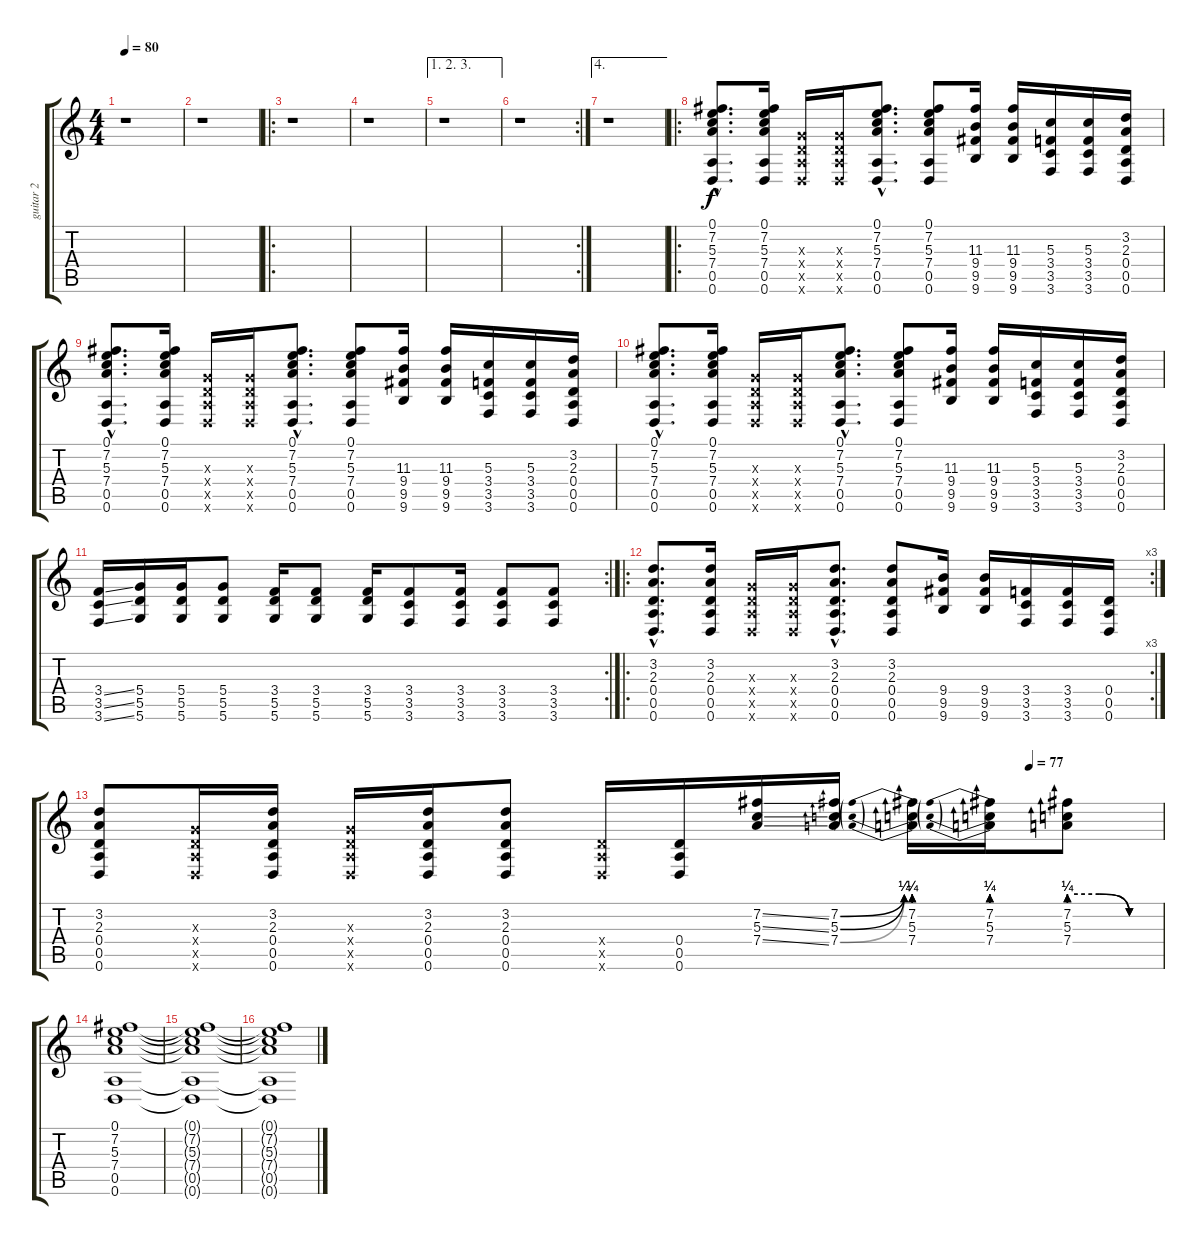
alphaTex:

\track ("guitar 2" "guitar 2") {instrument distortionguitar}
\staff {score tabs}
\tuning (E4 B3 G3 D3 A2 D2) {hide}
\ts (4 4)
\tempo 80
\clef g2
\ks c
r.1{dy f} |
r.1 |
\ro
r.1 |
r.1 |
\ae (1 2 3)
r.1 |
\rc 2
r.1 |
\ae 4
r.1 |
\ro
(0.1{hac} 7.2{hac} 5.3{hac} 7.4{hac} 0.5{hac} 0.6{hac}).8{d} (0.1 7.2 5.3 7.4 0.5 0.6).16 (0.3{x} 0.4{x} 0.5{x} 0.6{x}).16 (0.3{x} 0.4{x} 0.5{x} 0.6{x}).16 (0.1{hac} 7.2{hac} 5.3{hac} 7.4{hac} 0.5{hac} 0.6{hac}).8{d} (0.1 7.2 5.3 7.4 0.5 0.6).8 (11.3 9.4 9.5 9.6).16 (11.3 9.4 9.5 9.6).16 (5.3 3.4 3.5 3.6).16 (5.3 3.4 3.5 3.6).16 (3.2 2.3 0.4 0.5 0.6).16 |
(0.1{hac} 7.2{hac} 5.3{hac} 7.4{hac} 0.5{hac} 0.6{hac}).8{d} (0.1 7.2 5.3 7.4 0.5 0.6).16 (0.3{x} 0.4{x} 0.5{x} 0.6{x}).16 (0.3{x} 0.4{x} 0.5{x} 0.6{x}).16 (0.1{hac} 7.2{hac} 5.3{hac} 7.4{hac} 0.5{hac} 0.6{hac}).8{d} (0.1 7.2 5.3 7.4 0.5 0.6).8 (11.3 9.4 9.5 9.6).16 (11.3 9.4 9.5 9.6).16 (5.3 3.4 3.5 3.6).16 (5.3 3.4 3.5 3.6).16 (3.2 2.3 0.4 0.5 0.6).16 |
(0.1{hac} 7.2{hac} 5.3{hac} 7.4{hac} 0.5{hac} 0.6{hac}).8{d} (0.1 7.2 5.3 7.4 0.5 0.6).16 (0.3{x} 0.4{x} 0.5{x} 0.6{x}).16 (0.3{x} 0.4{x} 0.5{x} 0.6{x}).16 (0.1{hac} 7.2{hac} 5.3{hac} 7.4{hac} 0.5{hac} 0.6{hac}).8{d} (0.1 7.2 5.3 7.4 0.5 0.6).8 (11.3 9.4 9.5 9.6).16 (11.3 9.4 9.5 9.6).16 (5.3 3.4 3.5 3.6).16 (5.3 3.4 3.5 3.6).16 (3.2 2.3 0.4 0.5 0.6).16 |
\rc 2
(3.4{ss} 3.5{ss} 3.6{ss}).16 (5.4 5.5 5.6).16 (5.4 5.5 5.6).16 (5.4 5.5 5.6).8 (3.4 5.5 5.6).16 (3.4 5.5 5.6).8 (3.4 5.5 5.6).16 (3.4 3.5 3.6).8 (3.4 3.5 3.6).16 (3.4 3.5 3.6).8 (3.4 3.5 3.6).8 |
\ro
\rc 3
(3.2{hac} 2.3{hac} 0.4{hac} 0.5{hac} 0.6{hac}).8{d} (3.2 2.3 0.4 0.5 0.6).16 (0.3{x} 0.4{x} 0.5{x} 0.6{x}).16 (0.3{x} 0.4{x} 0.5{x} 0.6{x}).16 (3.2{hac} 2.3{hac} 0.4{hac} 0.5{hac} 0.6{hac}).8{d} (3.2 2.3 0.4 0.5 0.6).8 (9.4 9.5 9.6).16 (9.4 9.5 9.6).16 (3.4 3.5 3.6).16 (3.4 3.5 3.6).16 (0.4 0.5 0.6).16 |
\tempo (77 0.875)
(3.2 2.3 0.4 0.5 0.6).8 (0.3{x} 0.4{x} 0.5{x} 0.6{x}).16 (3.2 2.3 0.4 0.5 0.6).16 (0.3{x} 0.4{x} 0.5{x} 0.6{x}).16 (3.2 2.3 0.4 0.5 0.6).16 (3.2 2.3 0.4 0.5 0.6).8 (0.4{x} 0.5{x} 0.6{x}).16 (0.4 0.5 0.6).16 (7.2{ss} 5.3{ss} 7.4{ss}).16 (7.2{be (bend 0 0 60 1)} 5.3{be (bend 0 0 60 1)} 7.4{be (bend 0 0 60 1)}).16 (7.2{be (prebend 0 1 60 1)} 5.3{be (prebend 0 1 60 1)} 7.4{be (prebend 0 1 60 1)}).16 (7.2{be (prebend 0 1 60 1)} 5.3{be (prebend 0 1 60 1)} 7.4{be (prebend 0 1 60 1)}).16 (7.2{be (custom 0 1 20 1 40 0 60 0)} 5.3{be (custom 0 1 20 1 40 0 60 0)} 7.4{be (custom 0 1 20 1 40 0 60 0)}).8 |
(0.1 7.2 5.3 7.4 0.5 0.6).1 |
(0.1{t} 7.2{t} 5.3{t} 7.4{t} 0.5{t} 0.6{t}).1 |
(0.1{t} 7.2{t} 5.3{t} 7.4{t} 0.5{t} 0.6{t}).1
